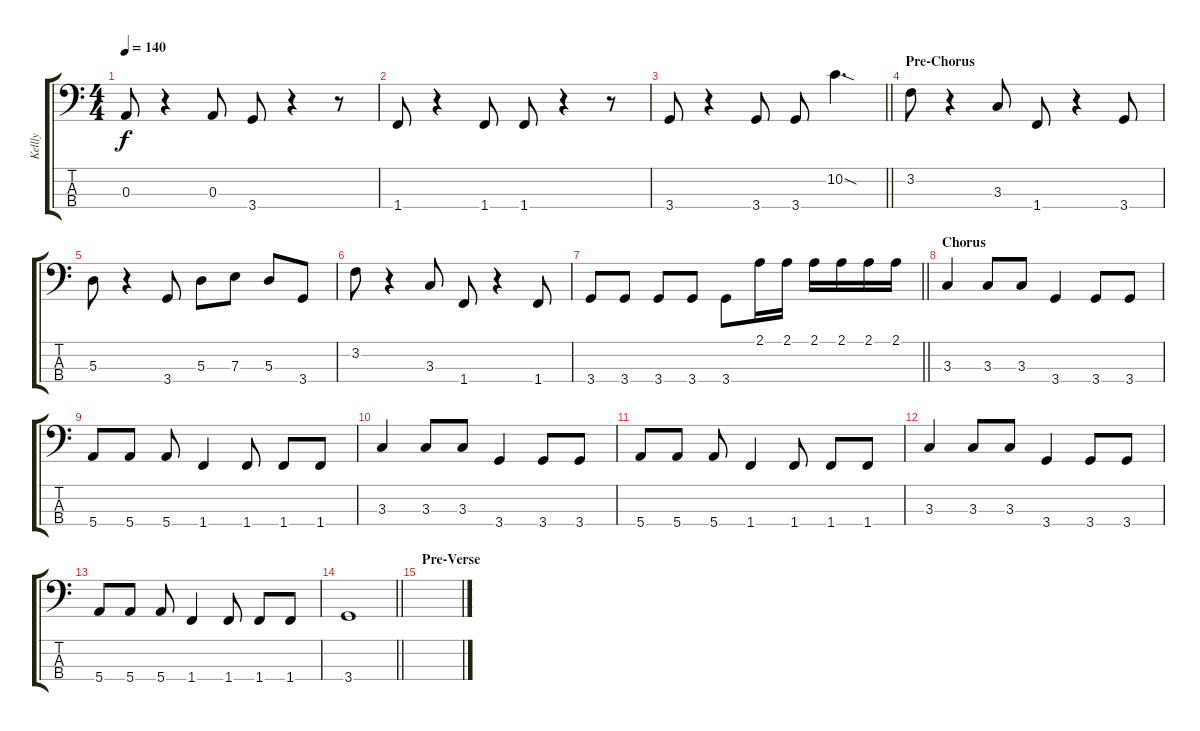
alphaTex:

\track ("Kellly" "Kellly") {instrument electricbassfinger}
\staff {score tabs}
\tuning (G2 D2 A1 E1) {hide}
\ts (4 4)
\tempo 140
\clef f4
\ks c
0.3.8{dy f} r.4 0.3.8 3.4.8 r.4 r.8 |
1.4.8 r.4 1.4.8 1.4.8 r.4 r.8 |
\barLineRight lightlight
3.4.8 r.4 3.4.8 3.4.8 10.2{sod}.4{d} |
\section ("" "Pre-Chorus")
3.2.8 r.4 3.3.8 1.4.8 r.4 3.4.8 |
5.3.8 r.4 3.4.8 5.3.8 7.3.8 5.3.8 3.4.8 |
3.2.8 r.4 3.3.8 1.4.8 r.4 1.4.8 |
\barLineRight lightlight
3.4.8 3.4.8 3.4.8 3.4.8 3.4.8 2.1.16 2.1.16 2.1.16 2.1.16 2.1.16 2.1.16 |
\section ("" "Chorus")
3.3.4 3.3.8 3.3.8 3.4.4 3.4.8 3.4.8 |
5.4.8 5.4.8 5.4.8 1.4.4 1.4.8 1.4.8 1.4.8 |
3.3.4 3.3.8 3.3.8 3.4.4 3.4.8 3.4.8 |
5.4.8 5.4.8 5.4.8 1.4.4 1.4.8 1.4.8 1.4.8 |
3.3.4 3.3.8 3.3.8 3.4.4 3.4.8 3.4.8 |
5.4.8 5.4.8 5.4.8 1.4.4 1.4.8 1.4.8 1.4.8 |
\barLineRight lightlight
3.4.1 |
\section ("" "Pre-Verse")
